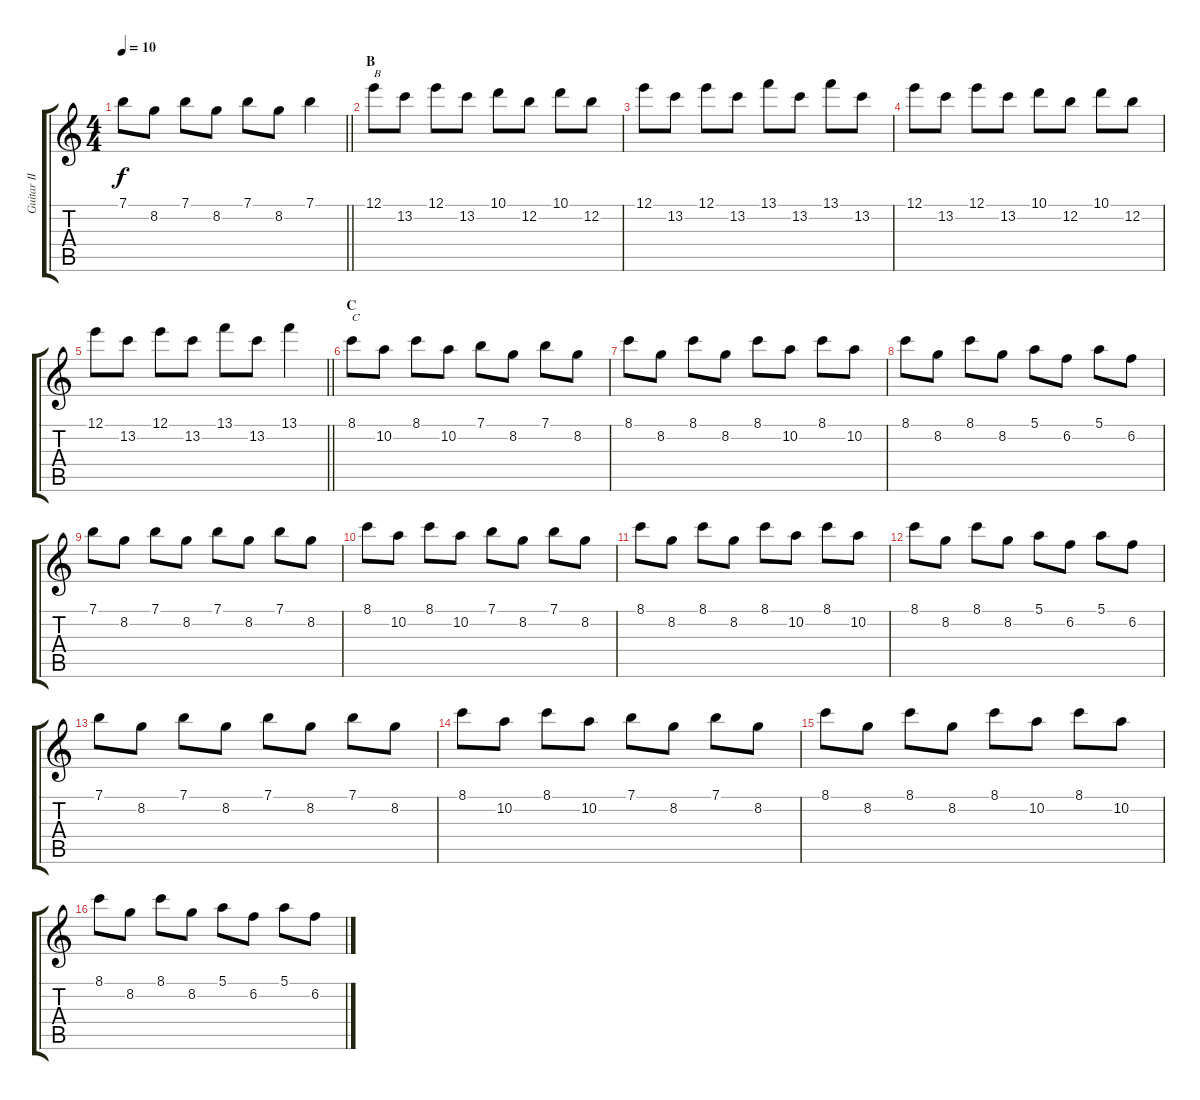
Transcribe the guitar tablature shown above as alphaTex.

\track ("Guitar II" "Guitar II") {instrument distortionguitar}
\staff {score tabs}
\tuning (E4 B3 G3 D3 A2 E2) {hide}
\ts (4 4)
\tempo 10
\clef g2
\barLineRight lightlight
\ks c
7.1.8{dy f} 8.2.8 7.1.8 8.2.8 7.1.8 8.2.8 7.1.4 |
\section ("" "B")
12.1.8{txt "B"} 13.2.8 12.1.8 13.2.8 10.1.8 12.2.8 10.1.8 12.2.8 |
12.1.8 13.2.8 12.1.8 13.2.8 13.1.8 13.2.8 13.1.8 13.2.8 |
12.1.8 13.2.8 12.1.8 13.2.8 10.1.8 12.2.8 10.1.8 12.2.8 |
\barLineRight lightlight
12.1.8 13.2.8 12.1.8 13.2.8 13.1.8 13.2.8 13.1.4 |
\section ("" "C")
8.1.8{txt "C"} 10.2.8 8.1.8 10.2.8 7.1.8 8.2.8 7.1.8 8.2.8 |
8.1.8 8.2.8 8.1.8 8.2.8 8.1.8 10.2.8 8.1.8 10.2.8 |
8.1.8 8.2.8 8.1.8 8.2.8 5.1.8 6.2.8 5.1.8 6.2.8 |
7.1.8 8.2.8 7.1.8 8.2.8 7.1.8 8.2.8 7.1.8 8.2.8 |
8.1.8 10.2.8 8.1.8 10.2.8 7.1.8 8.2.8 7.1.8 8.2.8 |
8.1.8 8.2.8 8.1.8 8.2.8 8.1.8 10.2.8 8.1.8 10.2.8 |
8.1.8 8.2.8 8.1.8 8.2.8 5.1.8 6.2.8 5.1.8 6.2.8 |
7.1.8 8.2.8 7.1.8 8.2.8 7.1.8 8.2.8 7.1.8 8.2.8 |
8.1.8 10.2.8 8.1.8 10.2.8 7.1.8 8.2.8 7.1.8 8.2.8 |
8.1.8 8.2.8 8.1.8 8.2.8 8.1.8 10.2.8 8.1.8 10.2.8 |
8.1.8 8.2.8 8.1.8 8.2.8 5.1.8 6.2.8 5.1.8 6.2.8
